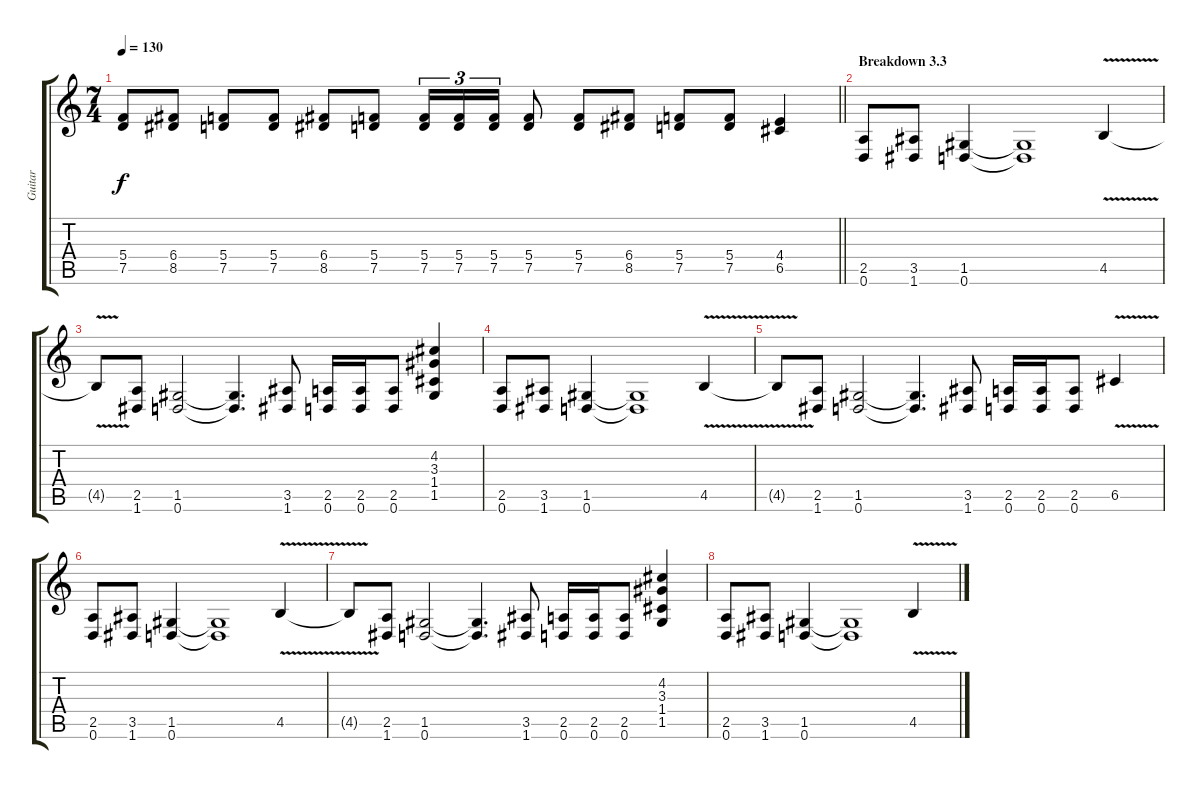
\track ("Guitar" "Guitar") {instrument distortionguitar}
\staff {score tabs}
\tuning (D4 A3 F3 C3 G2 D2) {hide}
\ts (7 4)
\tempo 130
\clef g2
\barLineRight lightlight
\ks c
(5.4 7.5).8{dy f} (6.4 8.5).8 (5.4 7.5).8 (5.4 7.5).8 (6.4 8.5).8 (5.4 7.5).8 (5.4 7.5).16{tu (3 2)} (5.4 7.5).16{tu (3 2)} (5.4 7.5).16{tu (3 2)} (5.4 7.5).8 (5.4 7.5).8 (6.4 8.5).8 (5.4 7.5).8 (5.4 7.5).8 (4.4 6.5).4 |
\section ("" "Breakdown 3.3")
(2.5 0.6).8 (3.5 1.6).8 (1.5 0.6).4 (1.5{t} 0.6{t}).1 4.5{v}.4 |
4.5{t}.8 (2.5 1.6).8 (1.5 0.6).2 (1.5{t} 0.6{t}).4{d} (3.5 1.6).8 (2.5 0.6).16 (2.5 0.6).16 (2.5 0.6).8 (4.2 3.3 1.4 1.5).4 |
(2.5 0.6).8 (3.5 1.6).8 (1.5 0.6).4 (1.5{t} 0.6{t}).1 4.5{v}.4 |
4.5{t}.8 (2.5 1.6).8 (1.5 0.6).2 (1.5{t} 0.6{t}).4{d} (3.5 1.6).8 (2.5 0.6).16 (2.5 0.6).16 (2.5 0.6).8 6.5{v}.4 |
(2.5 0.6).8 (3.5 1.6).8 (1.5 0.6).4 (1.5{t} 0.6{t}).1 4.5{v}.4 |
4.5{t}.8 (2.5 1.6).8 (1.5 0.6).2 (1.5{t} 0.6{t}).4{d} (3.5 1.6).8 (2.5 0.6).16 (2.5 0.6).16 (2.5 0.6).8 (4.2 3.3 1.4 1.5).4 |
(2.5 0.6).8 (3.5 1.6).8 (1.5 0.6).4 (1.5{t} 0.6{t}).1 4.5{v}.4
